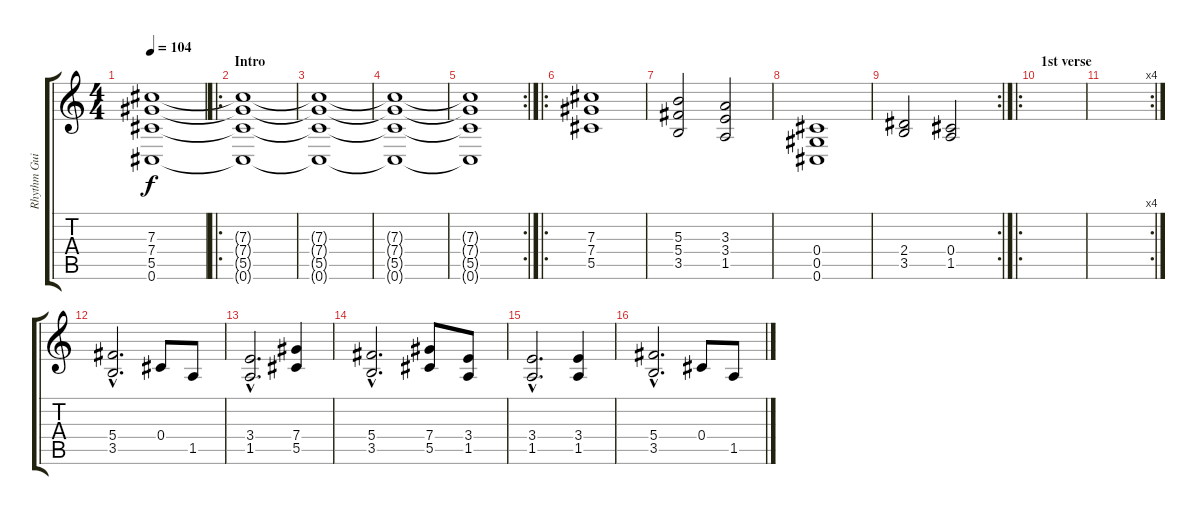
\track ("Rhythm Guitar" "Rhythm Gui") {instrument distortionguitar}
\staff {score tabs}
\tuning (Eb4 Bb3 Gb3 Db3 Ab2 Db2) {hide}
\ts (4 4)
\tempo 104
\clef g2
\ks c
(7.3 7.4 5.5 0.6).1{dy f instrument distortionguitar} |
\ro
\section ("" "Intro")
(7.3{t} 7.4{t} 5.5{t} 0.6{t}).1 |
(7.3{t} 7.4{t} 5.5{t} 0.6{t}).1 |
(7.3{t} 7.4{t} 5.5{t} 0.6{t}).1 |
\rc 2
(7.3{t} 7.4{t} 5.5{t} 0.6{t}).1 |
\ro
(7.3 7.4 5.5).1 |
(5.3 5.4 3.5).2 (3.3 3.4 1.5).2 |
(0.4 0.5 0.6).1 |
\rc 2
(2.4 3.5).2 (0.4 1.5).2 |
\ro
\section ("" "1st verse")
|
\rc 4
|
(5.4{hac} 3.5{hac}).2{d balance 4} 0.4.8 1.5.8 |
(3.4{hac} 1.5{hac}).2{d} (7.4 5.5).4 |
(5.4{hac} 3.5{hac}).2{d} (7.4 5.5).8 (3.4 1.5).8 |
(3.4{hac} 1.5{hac}).2{d} (3.4 1.5).4 |
(5.4{hac} 3.5{hac}).2{d} 0.4.8 1.5.8
